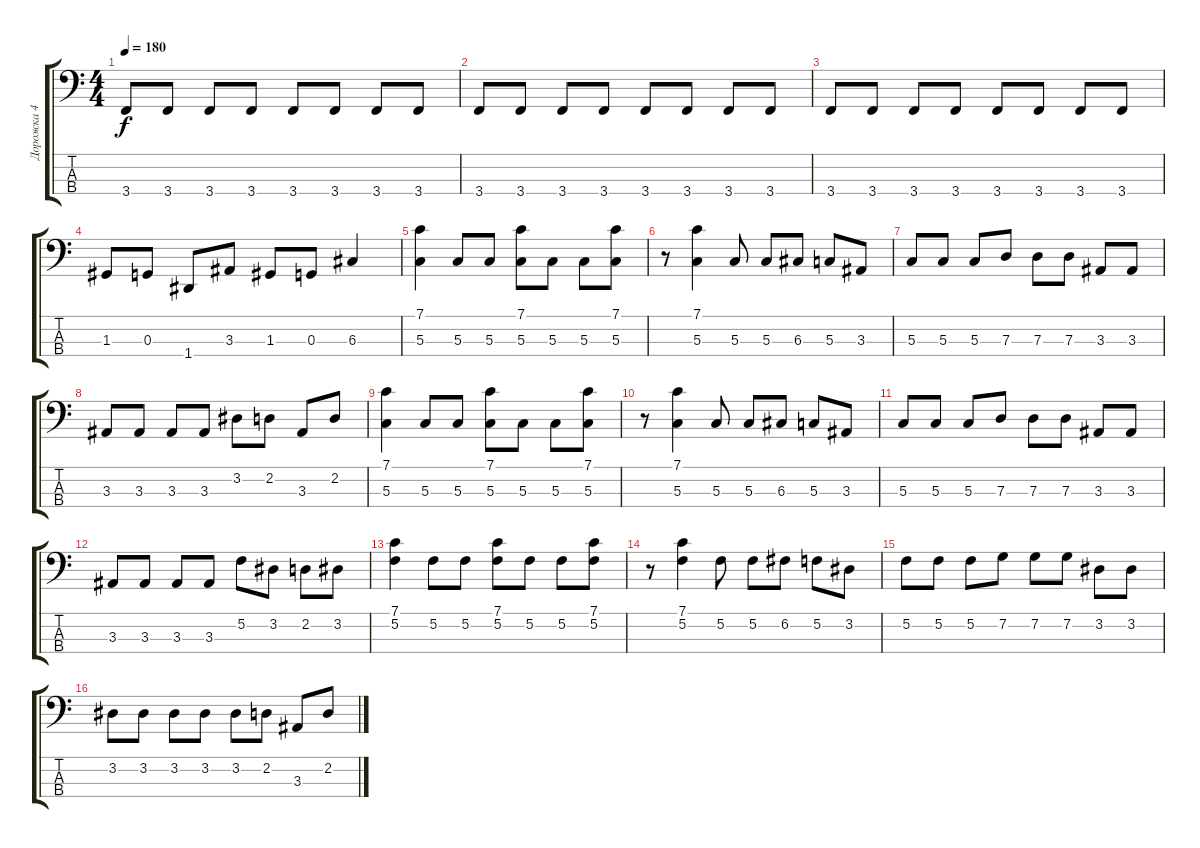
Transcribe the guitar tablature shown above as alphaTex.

\track ("Дорожка 4" "Дорожка 4") {instrument slapbass2}
\staff {score tabs}
\tuning (F2 C2 G1 D1) {hide}
\ts (4 4)
\tempo 180
\clef f4
\ks c
3.4.8{dy f} 3.4.8 3.4.8 3.4.8 3.4.8 3.4.8 3.4.8 3.4.8 |
3.4.8 3.4.8 3.4.8 3.4.8 3.4.8 3.4.8 3.4.8 3.4.8 |
3.4.8 3.4.8 3.4.8 3.4.8 3.4.8 3.4.8 3.4.8 3.4.8 |
1.3.8 0.3.8 1.4.8 3.3.8 1.3.8 0.3.8 6.3.4 |
(7.1 5.3).4 5.3.8 5.3.8 (7.1 5.3).8 5.3.8 5.3.8 (7.1 5.3).8 |
r.8 (7.1 5.3).4 5.3.8 5.3.8 6.3.8 5.3.8 3.3.8 |
5.3.8 5.3.8 5.3.8 7.3.8 7.3.8 7.3.8 3.3.8 3.3.8 |
3.3.8 3.3.8 3.3.8 3.3.8 3.2.8 2.2.8 3.3.8 2.2.8 |
(7.1 5.3).4 5.3.8 5.3.8 (7.1 5.3).8 5.3.8 5.3.8 (7.1 5.3).8 |
r.8 (7.1 5.3).4 5.3.8 5.3.8 6.3.8 5.3.8 3.3.8 |
5.3.8 5.3.8 5.3.8 7.3.8 7.3.8 7.3.8 3.3.8 3.3.8 |
3.3.8 3.3.8 3.3.8 3.3.8 5.2.8 3.2.8 2.2.8 3.2.8 |
(7.1 5.2).4 5.2.8 5.2.8 (7.1 5.2).8 5.2.8 5.2.8 (7.1 5.2).8 |
r.8 (7.1 5.2).4 5.2.8 5.2.8 6.2.8 5.2.8 3.2.8 |
5.2.8 5.2.8 5.2.8 7.2.8 7.2.8 7.2.8 3.2.8 3.2.8 |
3.2.8 3.2.8 3.2.8 3.2.8 3.2.8 2.2.8 3.3.8 2.2.8
